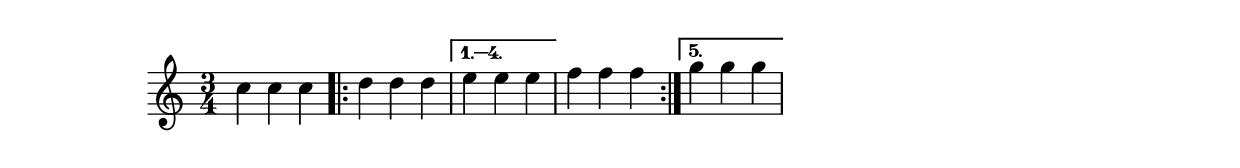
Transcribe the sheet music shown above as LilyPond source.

%% Do not edit this file; it is automatically
%% generated from LSR http://lsr.dsi.unimi.it
%% This file is in the public domain.
\version "2.13.10"

\header {
  lsrtags = "repeats"

%% Translation of GIT committish: 341940d3830b59f93a80131471d622c2818afddb
  texidoces = "
De forma predeterminada, los corchetes de primera y segunda vez se
trazan encima de los finales alternativos completos, pero es posible
acortartlos estableciendo un valor cierto para
@code{voltaSpannerDuration}.  En el ejemplo siguiente, el corchete
sólo dura un compás, que corresponde a una duración de 3/4.

"
  doctitlees = "Shortening volta brackets"

%% Translation of GIT committish: d96023d8792c8af202c7cb8508010c0d3648899d
  texidocde = "
Volta-Klammern werden normalerweise über alle Noten der Klammer gezogen, aber
es ist möglich sie zu verkürzen.  Hierzu muss
@code{voltaSpannerDuration} definiert werden, in dem Beispiel etwa als
3/4, sodass die Klammer nur einen Takt dauert.

"
  doctitlede = "Volta-Klammern verkürzen"
%% Translation of GIT committish: e98b2d804c2a136edfa28adc894bb584f676c884
  texidocfr = "
Les crochets indiquant les fins alternatives s'étalent tout au long ce
celle-ci.  On peut les raccourcir en définissant la propriété
@code{voltaSpannerDuration}.  Dans l'exemple suivant, le crochet ne se
prolonge que sur une mesure à 3/4.

"
  doctitlefr = "Diminution de la taille du crochet d'alternative"


  texidoc = "
By default, the volta brackets will be drawn over all of the
alternative music, but it is possible to shorten them by setting
@code{voltaSpannerDuration}.  In the next example, the bracket only
lasts one measure, which is a duration of 3/4.

"
  doctitle = "Shortening volta brackets"
} % begin verbatim

\relative c'' {
  \time 3/4
  c4 c c
  \set Score.voltaSpannerDuration = #(ly:make-moment 3 4)
  \repeat volta 5 { d4 d d }
  \alternative {
    {
      e4 e e
      f4 f f
    }
    { g4 g g }
  }
}

